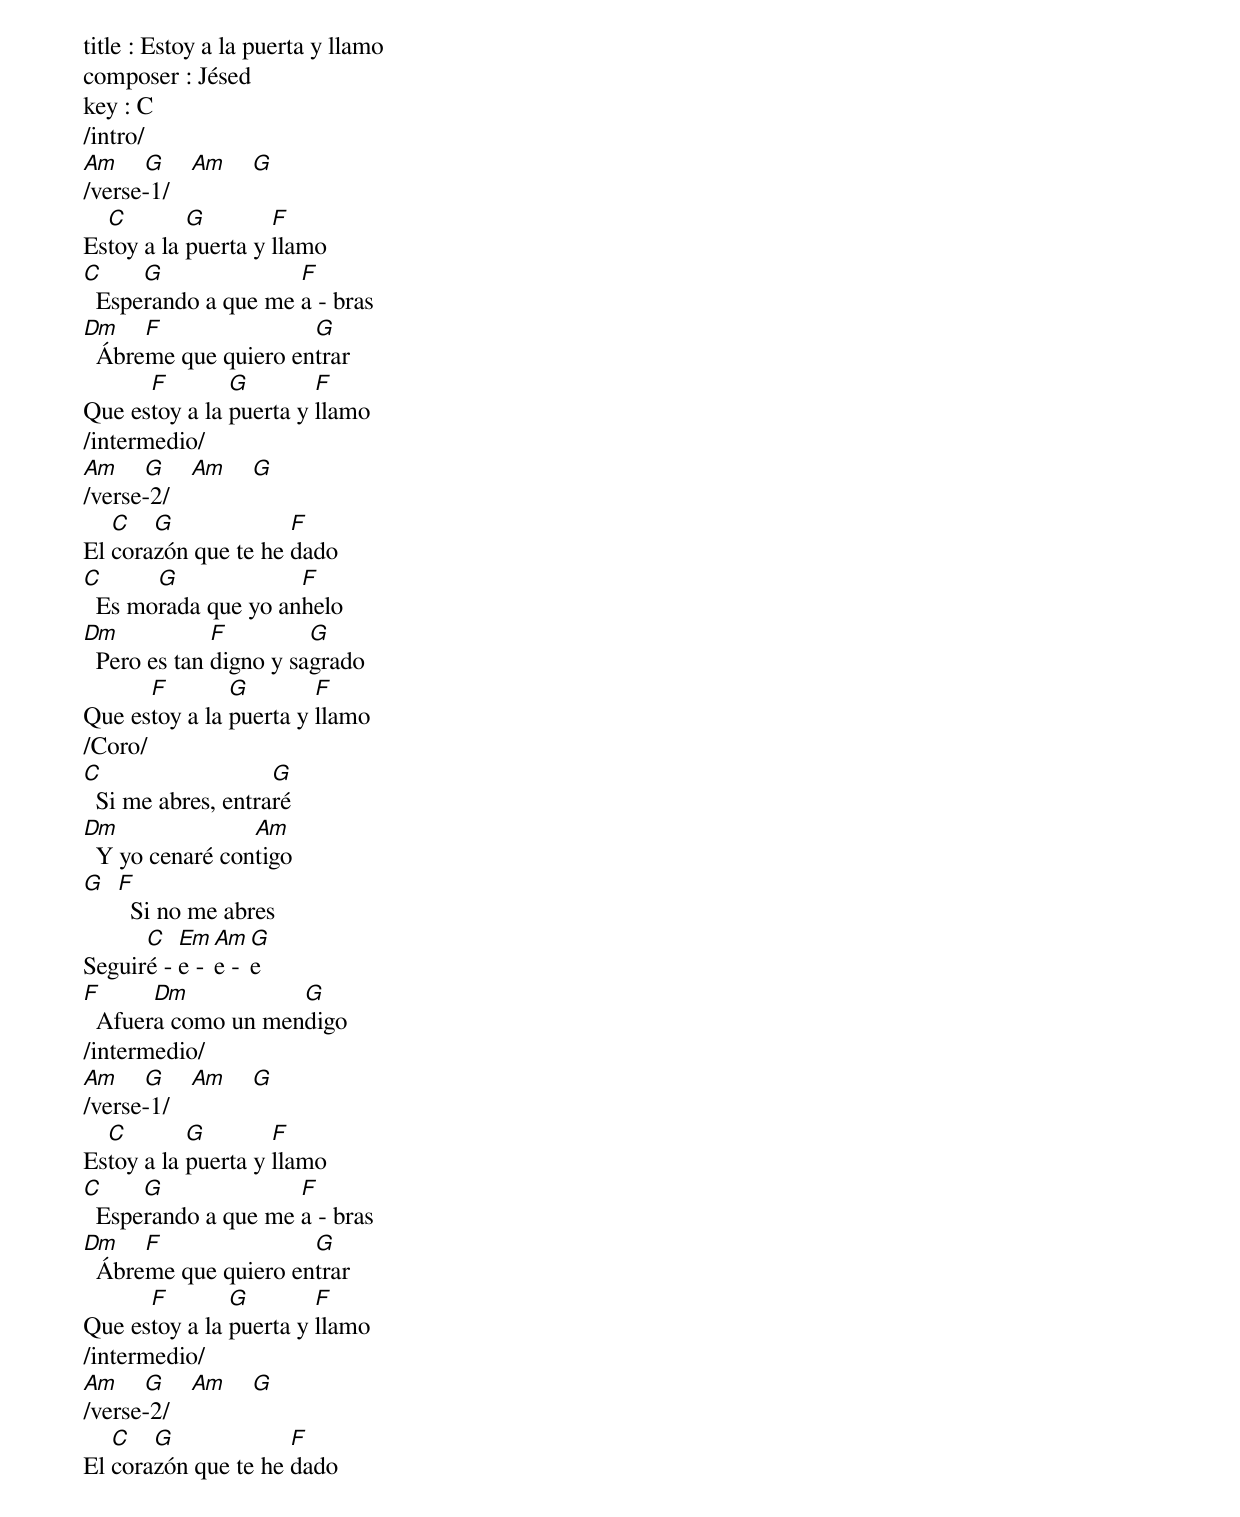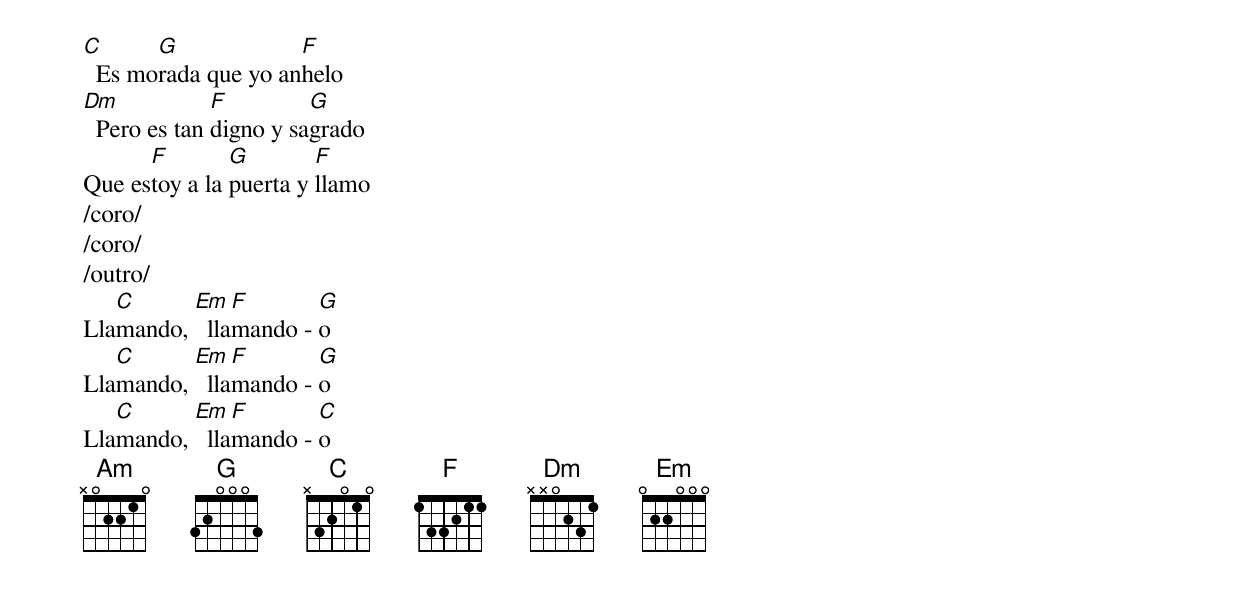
title : Estoy a la puerta y llamo
composer : Jésed
key : C
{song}
/intro/
[Am]    [G]    [Am]    [G]
/verse-1/
Es[C]toy a la [G]puerta y [F]llamo
[C]  Espe[G]rando a que me [F]a - bras
[Dm]  Ábre[F]me que quiero en[G]trar
Que es[F]toy a la [G]puerta y [F]llamo
/intermedio/
[Am]    [G]    [Am]    [G]
/verse-2/
El [C]cora[G]zón que te he [F]dado
[C]  Es mo[G]rada que yo an[F]helo
[Dm]  Pero es tan [F]digno y sa[G]grado
Que es[F]toy a la [G]puerta y [F]llamo
/Coro/
[C]  Si me abres, entra[G]ré
[Dm]  Y yo cenaré con[Am]tigo
[G]  [F]  Si no me abres
Seguir[C]é - [Em]e - [Am]e - [G]e
[F]  Afuer[Dm]a como un men[G]digo
/intermedio/
[Am]    [G]    [Am]    [G]
/verse-1/
Es[C]toy a la [G]puerta y [F]llamo
[C]  Espe[G]rando a que me [F]a - bras
[Dm]  Ábre[F]me que quiero en[G]trar
Que es[F]toy a la [G]puerta y [F]llamo
/intermedio/
[Am]    [G]    [Am]    [G]
/verse-2/
El [C]cora[G]zón que te he [F]dado
[C]  Es mo[G]rada que yo an[F]helo
[Dm]  Pero es tan [F]digno y sa[G]grado
Que es[F]toy a la [G]puerta y [F]llamo
/coro/
/coro/
/outro/
Lla[C]mando, [Em]  lla[F]mando - [G]o
Lla[C]mando, [Em]  lla[F]mando - [G]o
Lla[C]mando, [Em]  lla[F]mando - [C]o
